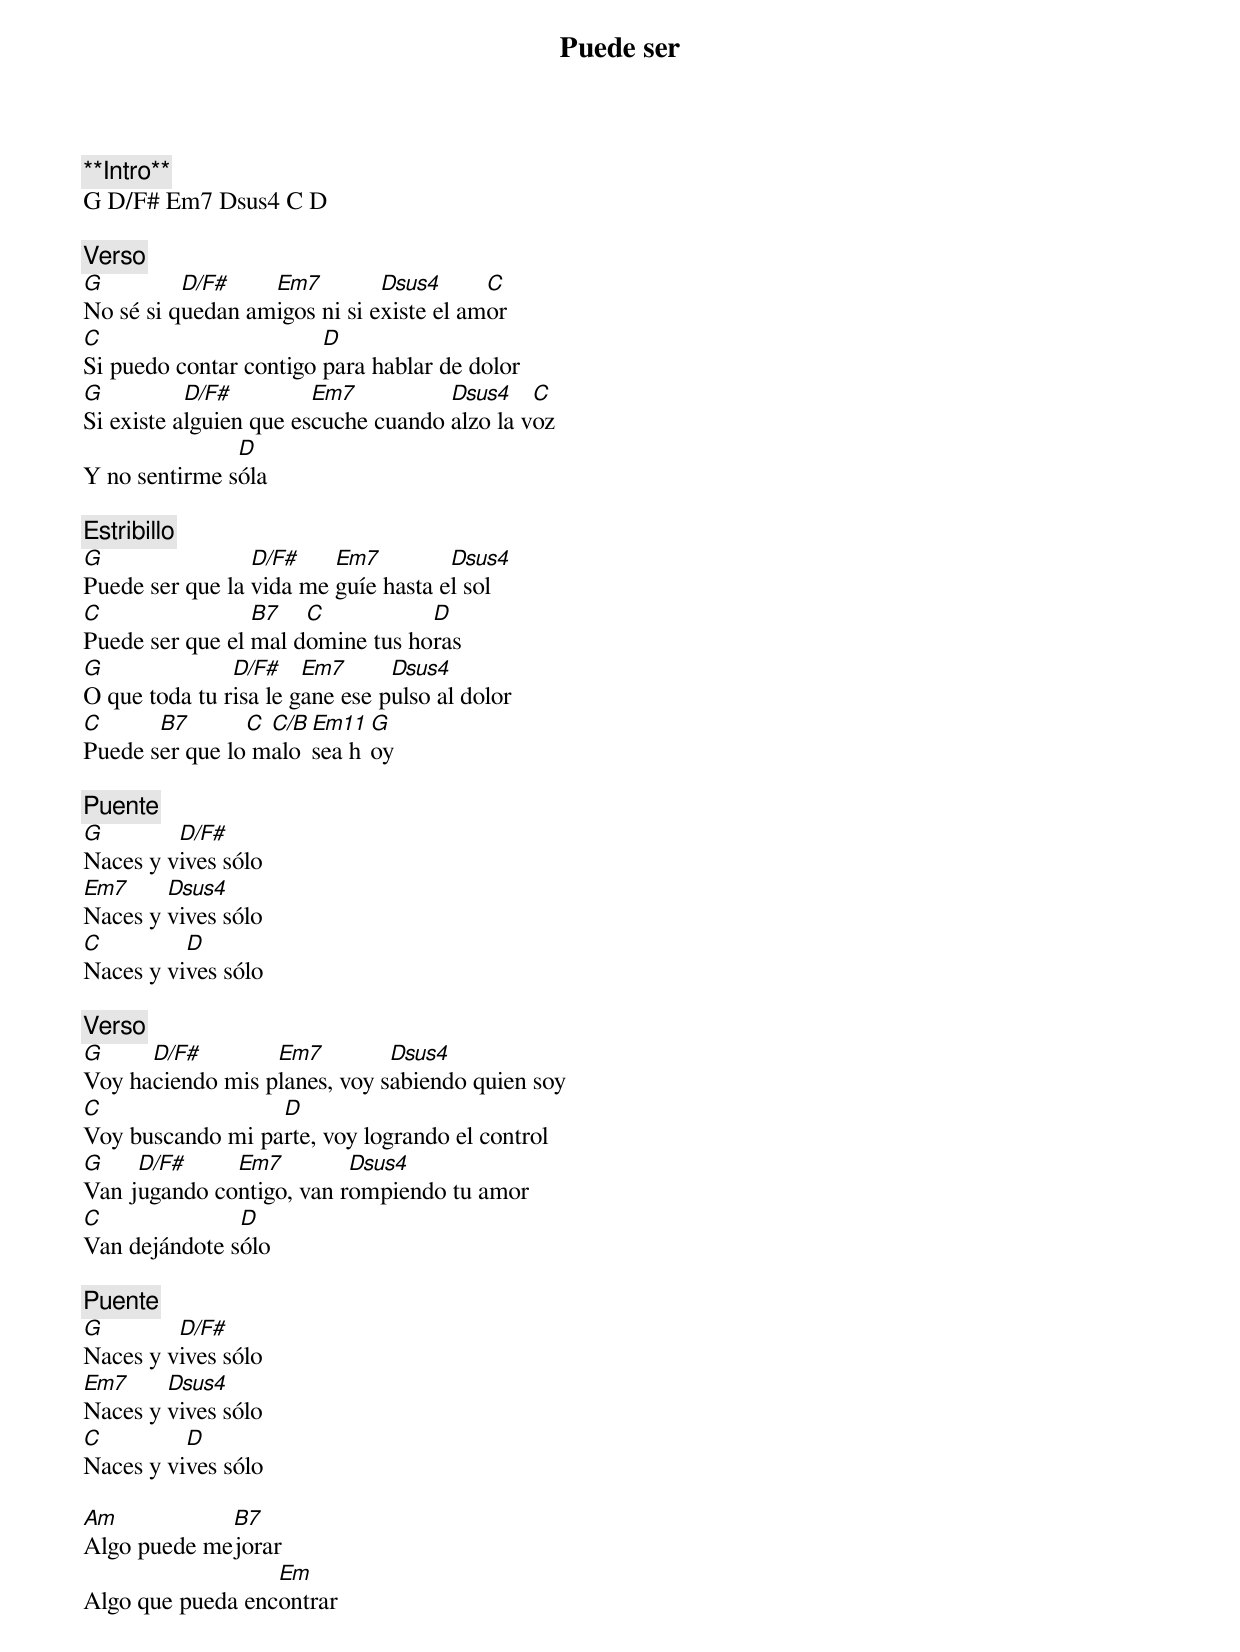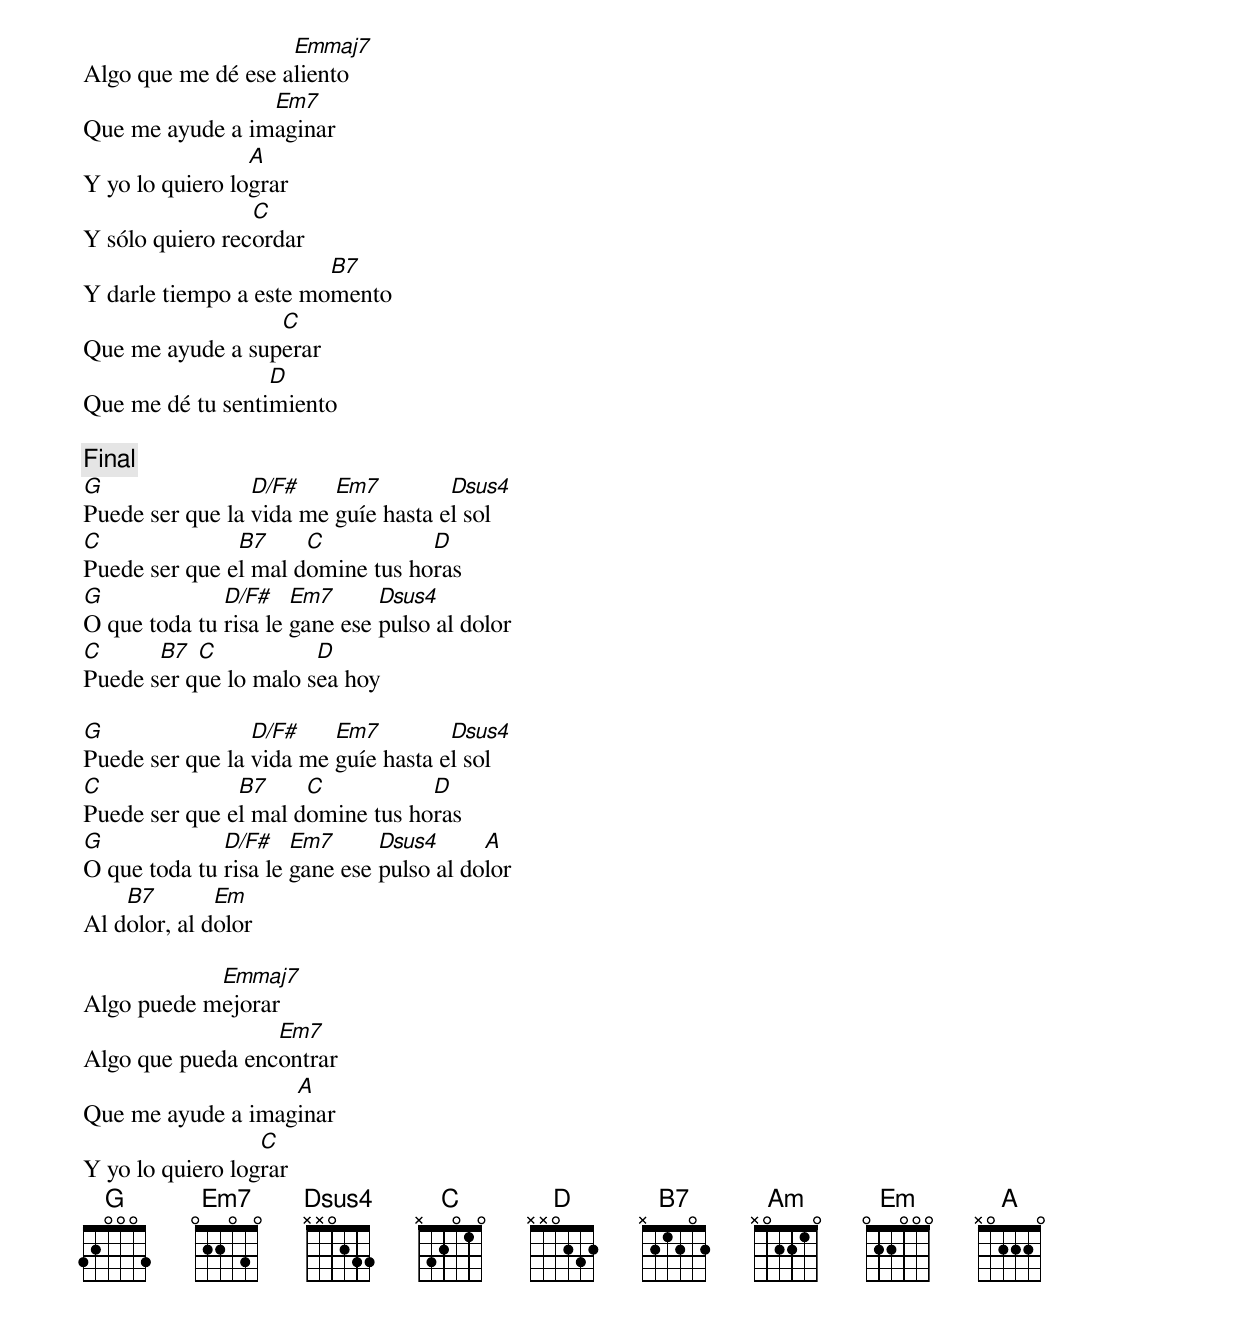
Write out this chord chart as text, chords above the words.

Puede ser

**Intro**
G D/F# Em7 Dsus4 C D

[Verso]
G         D/F#    Em7         Dsus4      C
No sé si quedan amigos ni si existe el amor
C                       D
Si puedo contar contigo para hablar de dolor
G          D/F#         Em7          Dsus4    C
Si existe alguien que escuche cuando alzo la voz
               D
Y no sentirme sóla

[Estribillo]
G                D/F#    Em7         Dsus4
Puede ser que la vida me guíe hasta el sol
C                B7   C           D
Puede ser que el mal domine tus horas
G              D/F#    Em7      Dsus4
O que toda tu risa le gane ese pulso al dolor
C      B7       C C/B Em11 G
Puede ser que lo malo sea hoy

[Puente]
G        D/F#
Naces y vives sólo
Em7     Dsus4
Naces y vives sólo
C         D
Naces y vives sólo

[Verso]
G     D/F#        Em7         Dsus4
Voy haciendo mis planes, voy sabiendo quien soy
C                 D
Voy buscando mi parte, voy logrando el control
G    D/F#     Em7         Dsus4
Van jugando contigo, van rompiendo tu amor
C              D
Van dejándote sólo

[Puente]
G        D/F#
Naces y vives sólo
Em7     Dsus4
Naces y vives sólo
C         D
Naces y vives sólo

Am           B7
Algo puede mejorar
                  Em
Algo que pueda encontrar
                    Emmaj7
Algo que me dé ese aliento
                 Em7
Que me ayude a imaginar
                 A
Y yo lo quiero lograr
                 C
Y sólo quiero recordar
                        B7
Y darle tiempo a este momento
                  C
Que me ayude a superar
                  D
Que me dé tu sentimiento

[Final]
G                D/F#    Em7         Dsus4
Puede ser que la vida me guíe hasta el sol
C              B7     C           D
Puede ser que el mal domine tus horas
G             D/F#    Em7      Dsus4
O que toda tu risa le gane ese pulso al dolor
C      B7  C           D
Puede ser que lo malo sea hoy

G                D/F#    Em7         Dsus4
Puede ser que la vida me guíe hasta el sol
C              B7     C           D
Puede ser que el mal domine tus horas
G             D/F#    Em7      Dsus4      A
O que toda tu risa le gane ese pulso al dolor
    B7        Em
Al dolor, al dolor

            Emmaj7
Algo puede mejorar
                  Em7
Algo que pueda encontrar
                   A
Que me ayude a imaginar
                  C
Y yo lo quiero lograr
